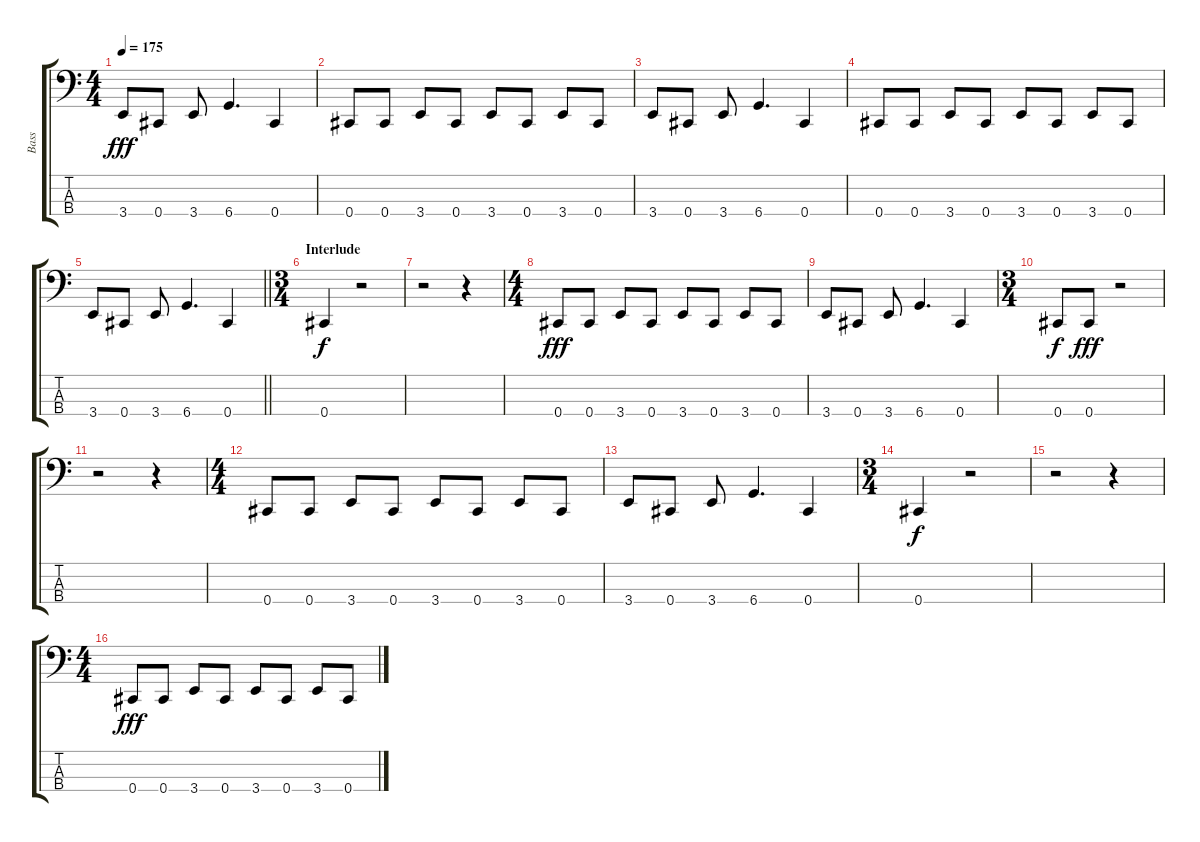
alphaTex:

\track ("Bass" "Bass") {instrument electricbassfinger}
\staff {score tabs}
\tuning (E2 B1 Gb1 Db1) {hide}
\ts (4 4)
\tempo 175
\clef f4
\ks c
3.4.8{dy fff} 0.4.8 3.4.8 6.4.4{d} 0.4.4 |
0.4.8 0.4.8 3.4.8 0.4.8 3.4.8 0.4.8 3.4.8 0.4.8 |
3.4.8 0.4.8 3.4.8 6.4.4{d} 0.4.4 |
0.4.8 0.4.8 3.4.8 0.4.8 3.4.8 0.4.8 3.4.8 0.4.8 |
\barLineRight lightlight
3.4.8 0.4.8 3.4.8 6.4.4{d} 0.4.4 |
\ts (3 4)
\section ("" "Interlude")
0.4.4{dy f} r.2 |
r.2 r.4 |
\ts (4 4)
0.4.8{dy fff} 0.4.8 3.4.8 0.4.8 3.4.8 0.4.8 3.4.8 0.4.8 |
3.4.8 0.4.8 3.4.8 6.4.4{d} 0.4.4 |
\ts (3 4)
0.4.8{dy f} 0.4.8{dy fff} r.2 |
r.2 r.4 |
\ts (4 4)
0.4.8 0.4.8 3.4.8 0.4.8 3.4.8 0.4.8 3.4.8 0.4.8 |
3.4.8 0.4.8 3.4.8 6.4.4{d} 0.4.4 |
\ts (3 4)
0.4.4{dy f} r.2 |
r.2 r.4 |
\ts (4 4)
0.4.8{dy fff} 0.4.8 3.4.8 0.4.8 3.4.8 0.4.8 3.4.8 0.4.8
